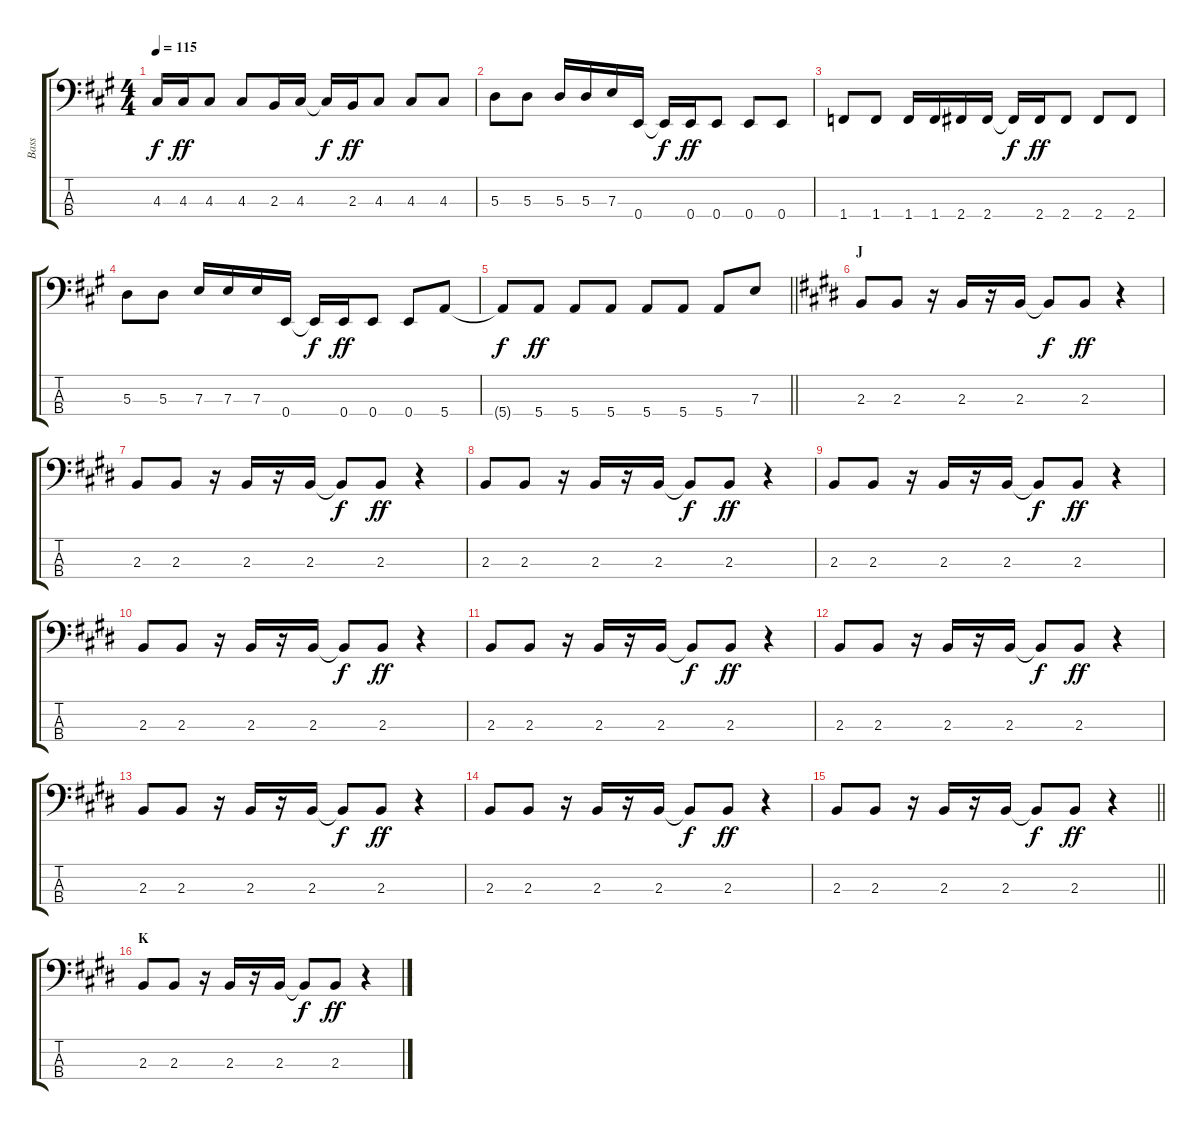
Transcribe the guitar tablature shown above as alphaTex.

\track ("Bass" "Bass") {instrument electricbasspick}
\staff {score tabs}
\tuning (G2 D2 A1 E1) {hide}
\ts (4 4)
\tempo 115
\clef f4
\ks a
4.3{t}.16{dy f} 4.3.16{dy ff} 4.3.8 4.3.8 2.3.16 4.3.16 4.3{t}.16{dy f} 2.3.16{dy ff} 4.3.8 4.3.8 4.3.8 |
5.3.8 5.3.8 5.3.16 5.3.16 7.3.16 0.4.16 0.4{t}.16{dy f} 0.4.16{dy ff} 0.4.8 0.4.8 0.4.8 |
1.4.8 1.4.8 1.4.16 1.4.16 2.4.16 2.4.16 2.4{t}.16{dy f} 2.4.16{dy ff} 2.4.8 2.4.8 2.4.8 |
5.3.8 5.3.8 7.3.16 7.3.16 7.3.16 0.4.16 0.4{t}.16{dy f} 0.4.16{dy ff} 0.4.8 0.4.8 5.4.8 |
\barLineRight lightlight
5.4{t}.8{dy f} 5.4.8{dy ff} 5.4.8 5.4.8 5.4.8 5.4.8 5.4.8 7.3.8 |
\section ("" "J")
\ks e
2.3.8 2.3.8 r.16 2.3.16 r.16 2.3.16 2.3{t}.8{dy f} 2.3.8{dy ff} r.4 |
2.3.8 2.3.8 r.16 2.3.16 r.16 2.3.16 2.3{t}.8{dy f} 2.3.8{dy ff} r.4 |
2.3.8 2.3.8 r.16 2.3.16 r.16 2.3.16 2.3{t}.8{dy f} 2.3.8{dy ff} r.4 |
2.3.8 2.3.8 r.16 2.3.16 r.16 2.3.16 2.3{t}.8{dy f} 2.3.8{dy ff} r.4 |
2.3.8 2.3.8 r.16 2.3.16 r.16 2.3.16 2.3{t}.8{dy f} 2.3.8{dy ff} r.4 |
2.3.8 2.3.8 r.16 2.3.16 r.16 2.3.16 2.3{t}.8{dy f} 2.3.8{dy ff} r.4 |
2.3.8 2.3.8 r.16 2.3.16 r.16 2.3.16 2.3{t}.8{dy f} 2.3.8{dy ff} r.4 |
2.3.8 2.3.8 r.16 2.3.16 r.16 2.3.16 2.3{t}.8{dy f} 2.3.8{dy ff} r.4 |
2.3.8 2.3.8 r.16 2.3.16 r.16 2.3.16 2.3{t}.8{dy f} 2.3.8{dy ff} r.4 |
\barLineRight lightlight
2.3.8 2.3.8 r.16 2.3.16 r.16 2.3.16 2.3{t}.8{dy f} 2.3.8{dy ff} r.4 |
\section ("" "K")
2.3.8 2.3.8 r.16 2.3.16 r.16 2.3.16 2.3{t}.8{dy f} 2.3.8{dy ff} r.4
